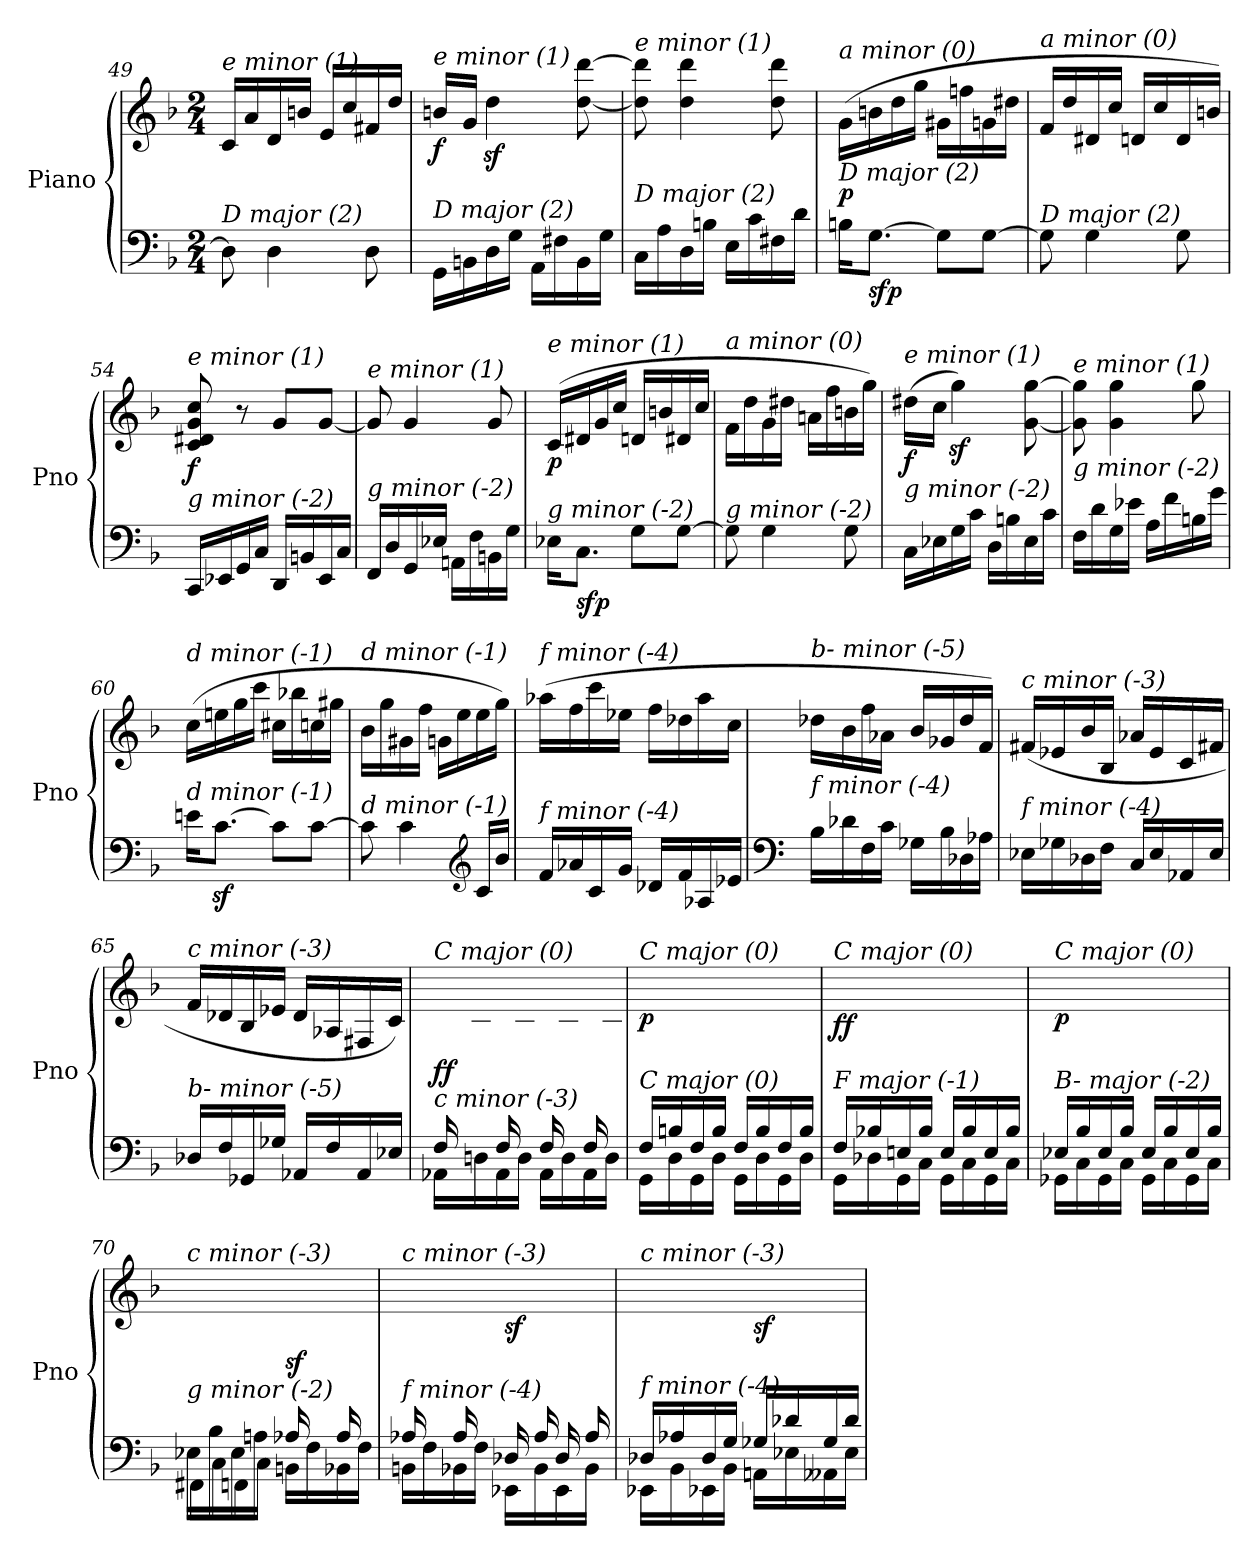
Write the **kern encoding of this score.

**kern	**kern	**dynam
*part1	*part1	*part1
*staff2	*staff1	*staff1/2
*I"Piano	*	*
*I'Pno	*	*
*clefF4	*clefG2	*
*k[b-]	*k[b-]	*
*M2/4	*M2/4	*
=49	=49	=49
!	!LO:TX:i:t=e minor (1)	!
!LO:TX:i:t=D major (2)	!	!
!	!	!LO:DY:a=2
8D\]	16c/LL	other-dynamics
.	16a/	.
4D\	16d/	.
.	16bn/JJ	.
.	16e/LL	.
.	16cc/	.
8D\	16f#X/	.
.	16dd/JJ	.
=50	=50	=50
!	!LO:TX:i:t=e minor (1)	!
!LO:TX:i:t=D major (2)	!	!
!	!	!LO:DY:b
16GG\LL	16bn/LL	f
16BBn\	16g/JJ	.
16D\	4ddz>\	.
16G\JJ	.	.
16AA\LL	.	.
16F#X\	.	.
16BB\	[8dd\ [8ddd\	.
16G\JJ	.	.
!!LO:LB:g=z
=51	=51	=51
!	!LO:TX:i:t=e minor (1)	!
!LO:TX:i:t=D major (2)	!	!
16C\LL	8dd\] 8ddd\]	.
16A\	.	.
16D\	4dd\ 4ddd\	.
16Bn\JJ	.	.
16E\LL	.	.
16c\	.	.
16F#X\	8dd\ 8ddd\	.
16d\JJ	.	.
=52	=52	=52
!	!LO:TX:i:t=a minor (0)	!
!LO:TX:i:t=D major (2)	!	!
!	!	!LO:DY:a=2
16Bn\KL	(16g\LL	p
!	!	!LO:DY:b=2
[8.G\J	16bn\	sfp
.	16dd\	.
.	16gg\JJ	.
8G\L]	16g#Xi\LL	.
.	16ffn\	.
[8G\J	16g\	.
.	16dd#Xi\JJ	.
=53	=53	=53
!	!LO:TX:i:t=a minor (0)	!
!LO:TX:i:t=D major (2)	!	!
8G\]	16f/LL	.
.	16dd/	.
4G\	16d#Xi/	.
.	16cc/JJ	.
.	16d/LL	.
.	16cc/	.
8G\	16d/	.
.	16bn/JJ)	.
=54	=54	=54
!	!LO:TX:i:t=e minor (1)	!
!LO:TX:i:t=g minor (-2)	!	!
!	!	!LO:DY:b
16CC/LL	8c/ 8d#Xi/ 8g/ 8cc/	f
16EE-X/	.	.
16GG/	8r	.
16C/JJ	.	.
16DD/LL	8g/L	.
16BBn/	.	.
16EE-/	[8g/J	.
16C/JJ	.	.
=55	=55	=55
!	!LO:TX:i:t=e minor (1)	!
!LO:TX:i:t=g minor (-2)	!	!
16FF/LL	8g/]	.
16D/	.	.
16GG/	4g/	.
16E-X/JJ	.	.
16AAn\LL	.	.
16F\	.	.
16BBn\	8g/	.
16G\JJ	.	.
!!LO:LB:g=z
=56	=56	=56
!	!LO:TX:i:t=e minor (1)	!
!LO:TX:i:t=g minor (-2)	!	!
!	!	!LO:DY:b
16E-X\KL	(>16c/LL	p
!	!	!LO:DY:b=2
8.C\J	16d#Xi/	sfp
.	16g/	.
.	16cc/JJ	.
8G\L	16d/LL	.
.	16bn/	.
[8G\J	16d#Xi/	.
.	16cc/JJ	.
=57	=57	=57
!	!LO:TX:i:t=a minor (0)	!
!LO:TX:i:t=g minor (-2)	!	!
8G\]	16f\LL	.
.	16dd\	.
4G\	16g\	.
.	16dd#Xi\JJ	.
.	16an\LL	.
.	16ff\	.
8G\	16bn\	.
.	16gg\JJ)	.
=58	=58	=58
!	!LO:TX:i:t=e minor (1)	!
!LO:TX:i:t=g minor (-2)	!	!
!	!	!LO:DY:b
16C\LL	(16dd#Xi\LL	f
16E-X\	16cc\JJ	.
16G\	4ggz<\)	.
16c\JJ	.	.
16D\LL	.	.
16Bn\	.	.
16E-\	[8g\ [8gg\	.
16c\JJ	.	.
=59	=59	=59
!	!LO:TX:i:t=e minor (1)	!
!LO:TX:i:t=g minor (-2)	!	!
16F\LL	8g\] 8gg\]	.
16d\	.	.
16G\	4g\ 4gg\	.
16e-X\JJ	.	.
16A\LL	.	.
16f\	.	.
16Bn\	8gg\	.
16g\JJ	.	.
=60	=60	=60
!	!LO:TX:i:t=d minor (-1)	!
!LO:TX:i:t=d minor (-1)	!	!
16en\KL	(16cc\LL	.
[8.cz<\J	16een\	.
.	16gg\	.
.	16ccc\JJ	.
8c\L]	16cc#Xi\LL	.
.	16bb-X\	.
[8c\J	16cc\	.
.	16gg#Xi\JJ	.
!!LO:PB:g=z
=61	=61	=61
!	!LO:TX:i:t=d minor (-1)	!
!LO:TX:i:t=d minor (-1)	!	!
8c\]	16b-\LL	.
.	16gg\	.
4c\	16g#Xi\	.
.	16ff\JJ	.
.	16g\LL	.
.	16ee\	.
*clefG2	*	*
16c/LL	16ee\	.
16b-/JJ	16gg\JJ)	.
=62	=62	=62
!	!LO:TX:i:t=f minor (-4)	!
!LO:TX:i:t=f minor (-4)	!	!
16f/LL	(16aa-X\LL	.
16a-X/	16ff\	.
16c/	16ccc\	.
16g/JJ	16ee-X\JJ	.
16d-X/LL	16ff\LL	.
16f/	16dd-X\	.
16A-X/	16aa-\	.
16e-X/JJ	16cc\JJ	.
=63	=63	=63
*clefF4	*	*
!	!LO:TX:i:t=b- minor (-5)	!
!LO:TX:i:t=f minor (-4)	!	!
16B-\LL	16dd-X\LL	.
16d-X\	16b-\	.
16F\	16ff\	.
16c\JJ	16a-X\JJ	.
16G-X\LL	16b-/LL	.
16B-\	16g-X/	.
16D-X\	16dd-/	.
16A-X\JJ	16f/JJ)	.
=64	=64	=64
!	!LO:TX:i:t=c minor (-3)	!
!LO:TX:i:t=f minor (-4)	!	!
!	!	!LO:DY:b
16E-X\LL	(16f#Xi/LL	other-dynamics
16G-X\	16e-X/	.
16D-X\	16b-/	.
16F\JJ	16B-/JJ	.
16C/LL	16a-X/LL	.
16E-/	16e-/	.
16AA-X/	16c/	.
16E-/JJ	16f#Xi/JJ	.
!!LO:LB:g=z
=65	=65	=65
!	!LO:TX:i:t=c minor (-3)	!
!LO:TX:i:t=b- minor (-5)	!	!
16D-X/LL	16f/LL	.
16F/	16d-X/	.
16GG-X/	16B-/	.
16G-X/JJ	16e-X/JJ	.
16AA-X/LL	16d-/LL	.
16F/	16A-X/	.
16AA-/	16F#Xi/	.
16E-X/JJ	16c/JJ)	.
=66	=66	=66
*^	*	*
!	!	!LO:TX:i:t=C major (0)	!
!LO:TX:i:t=c minor (-3)	!	!	!
!	!	!	!LO:DY:b
16F/LL	16AA-X\LL	16ryy	ff
16ryy	16Dn\	16c\	.
16F/	16AA-\	16ryy	.
16ryy	16D\JJ	16Bn\JJ	.
16F/LL	16AA-\LL	16ryy	.
16ryy	16D\	16B\	.
16F/	16AA-\	16ryy	.
16ryy	16D\JJ	16B\JJ	.
=67	=67	=67	=67
!	!	!LO:TX:i:t=C major (0)	!
!LO:TX:i:t=C major (0)	!	!	!
!	!	!	!LO:DY:b
16F/LL	16GG\LL	2ryy	p
16Bn/	16D\	.	.
16F/	16GG\	.	.
16B/JJ	16D\JJ	.	.
16F/LL	16GG\LL	.	.
16B/	16D\	.	.
16F/	16GG\	.	.
16B/JJ	16D\JJ	.	.
=68	=68	=68	=68
!	!	!LO:TX:i:t=C major (0)	!
!LO:TX:i:t=F major (-1)	!	!	!
!	!	!	!LO:DY:b
16F/LL	16GG\LL	2ryy	ff
16B-X/	16D-X\	.	.
16En/	16GG\	.	.
16B-/JJ	16C\JJ	.	.
16E/LL	16GG\LL	.	.
16B-/	16C\	.	.
16E/	16GG\	.	.
16B-/JJ	16C\JJ	.	.
=69	=69	=69	=69
!	!	!LO:TX:i:t=C major (0)	!
!LO:TX:i:t=B- major (-2)	!	!	!
!	!	!	!LO:DY:b
16E-X/LL	16GG-X\LL	2ryy	p
16B-/	16C\	.	.
16E-/	16GG-\	.	.
16B-/JJ	16C\JJ	.	.
16E-/LL	16GG-\LL	.	.
16B-/	16C\	.	.
16E-/	16GG-\	.	.
16B-/JJ	16C\JJ	.	.
!!LO:LB:g=z
=70	=70	=70	=70
!	!	!LO:TX:i:t=c minor (-3)	!
!LO:TX:i:t=g minor (-2)	!	!	!
16E-X\LL	16FF#Xi\LL	4ryy	.
16B-\	16C\	.	.
16E-\	16FF\	.	.
16An\JJ	16C\JJ	.	.
!	!	!	!LO:DY:b
16A-X/LL	16BBni\LL	16ryy	sf
16ryy	16F\	16e-X\	.
16A-/	16BB-i\	16ryy	.
16ryy	16F\JJ	16e-\JJ	.
=71	=71	=71	=71
!	!	!LO:TX:i:t=c minor (-3)	!
!LO:TX:i:t=f minor (-4)	!	!	!
16A-X/LL	16BBni\LL	16ryy	.
16ryy	16F\	16e-X\	.
16A-/	16BB-\	16ryy	.
16ryy	16F\JJ	16dn\JJ	.
!	!	!	!LO:DY:b
16D-X/LL	16EE-Xi\LL	4ryy	sf
16A-/	16BB-\	.	.
16D-/	16EE-i\	.	.
16A-/JJ	16BB-\JJ	.	.
=72	=72	=72	=72
!	!	!LO:TX:i:t=c minor (-3)	!
!LO:TX:i:t=f minor (-4)	!	!	!
16D-X/LL	16EE-Xi\LL	4ryy	.
16A-X/	16BB-\	.	.
16D-/	16EE-X\	.	.
16G/JJ	16BB-\JJ	.	.
!	!	!	!LO:DY:b
16G-X/LL	16AAni\LL	4ryy	sf
16d-X/	16E-X\	.	.
16G-/	16AA--i\	.	.
16d-/JJ	16E-\JJ	.	.
*v	*v	*	*
=	=	=
*-	*-	*-
